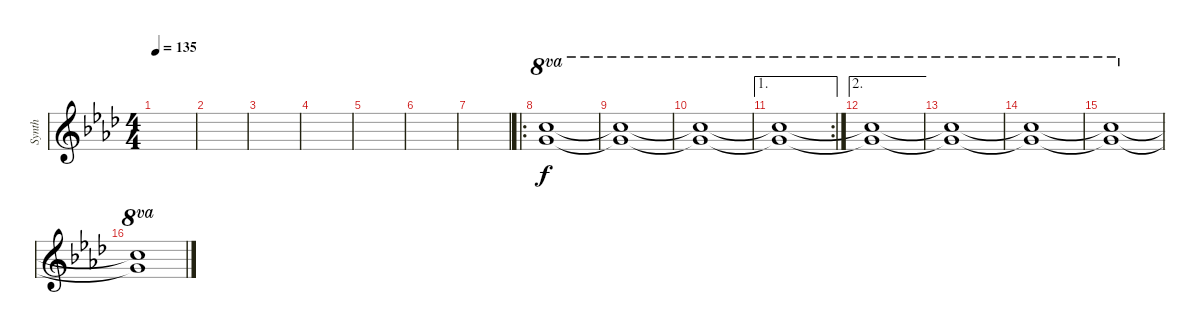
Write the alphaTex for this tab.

\track ("Synth" "Synth") {instrument stringensemble2}
\staff {score}
\tuning (D4 A3 F3 C3 G2 C2) {hide}
\ts (4 4)
\tempo 135
\clef g2
\ks ab
|
|
|
|
|
|
|
\ro
(22.1 22.2).1{ot 8va} |
(22.1{t} 22.2{t}).1{ot 8va} |
(22.1{t} 22.2{t}).1{ot 8va} |
\ae 1
\rc 2
(22.1{t} 22.2{t}).1{ot 8va} |
\ae 2
(22.1{t} 22.2{t}).1{ot 8va} |
(22.1{t} 22.2{t}).1{ot 8va} |
(22.1{t} 22.2{t}).1{ot 8va} |
(22.1{t} 22.2{t}).1{ot 8va} |
(22.1{t} 22.2{t}).1{ot 8va}
